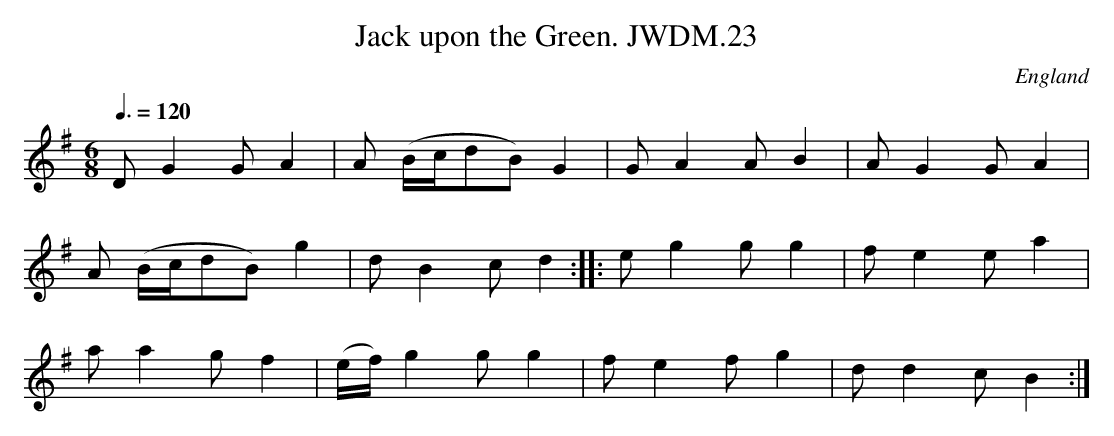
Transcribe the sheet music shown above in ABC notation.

X:1
T:Jack upon the Green. JWDM.23
M:6/8
L:1/8
Q:3/8=120
O:England
notC:Makes sense in 9/8
K:G major
DG2GA2|A (B/c/dB) G2|G A2A B2|A G2G A2|!
A (B/c/dB) g2|dB2cd2::eg2gg2|fe2ea2|!
aa2 g f2|(e/f/) g2 g g2|f e2 fg2|d d2 c B2:|
